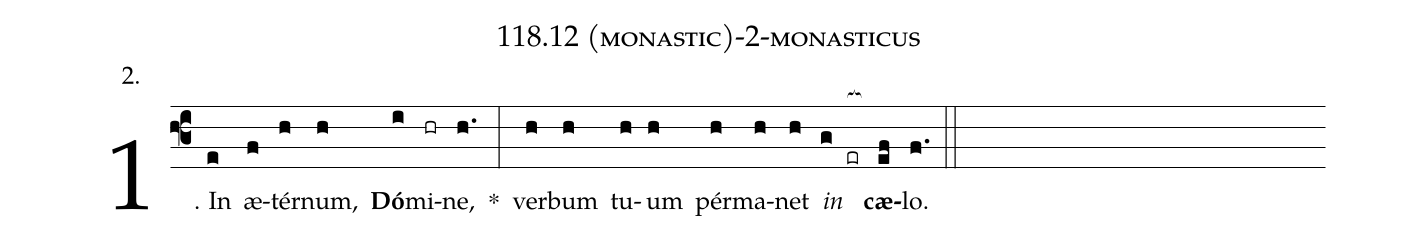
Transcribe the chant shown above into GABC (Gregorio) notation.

name: 118.12 (monastic)-2-monasticus;
annotation: 2.;
%%
(f3)1. In(e) æ(f)tér(h)num,(h) <b>Dó</b>(i)mi(hr)ne,(h.) *(:) ver(h)bum(h) tu(h)um(h) pér(h)ma(h)net(h) <i>in</i>(g er[ocb:1{]) <b>cæ</b>(ef[ocb:0}])lo.(f.) (::)
